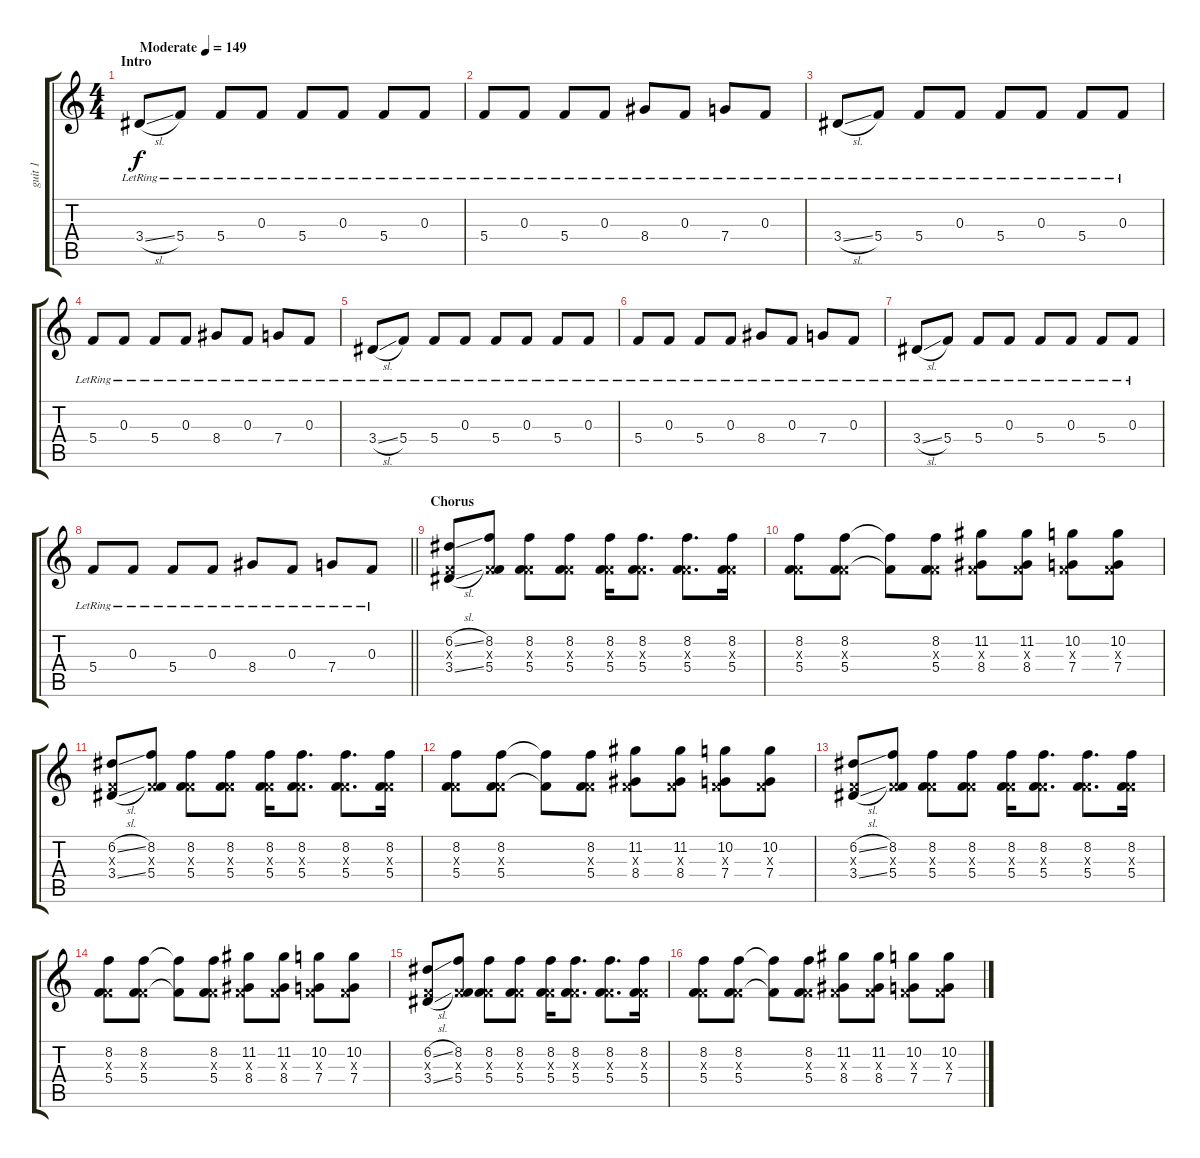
\track ("guit 1" "guit 1") {instrument distortionguitar}
\staff {score tabs}
\tuning (D4 A3 F3 C3 G2 C2) {hide}
\ts (4 4)
\section ("" "Intro")
\tempo (149 "Moderate")
\clef g2
\ks c
3.4{sl lr}.8{dy f instrument distortionguitar} 5.4{lr}.8 5.4{lr}.8 0.3{lr}.8 5.4{lr}.8 0.3{lr}.8 5.4{lr}.8 0.3{lr}.8 |
5.4{lr}.8 0.3{lr}.8 5.4{lr}.8 0.3{lr}.8 8.4{lr}.8 0.3{lr}.8 7.4{lr}.8 0.3{lr}.8 |
3.4{sl lr}.8 5.4{lr}.8 5.4{lr}.8 0.3{lr}.8 5.4{lr}.8 0.3{lr}.8 5.4{lr}.8 0.3{lr}.8 |
5.4{lr}.8 0.3{lr}.8 5.4{lr}.8 0.3{lr}.8 8.4{lr}.8 0.3{lr}.8 7.4{lr}.8 0.3{lr}.8 |
3.4{sl lr}.8 5.4{lr}.8 5.4{lr}.8 0.3{lr}.8 5.4{lr}.8 0.3{lr}.8 5.4{lr}.8 0.3{lr}.8 |
5.4{lr}.8 0.3{lr}.8 5.4{lr}.8 0.3{lr}.8 8.4{lr}.8 0.3{lr}.8 7.4{lr}.8 0.3{lr}.8 |
3.4{sl lr}.8 5.4{lr}.8 5.4{lr}.8 0.3{lr}.8 5.4{lr}.8 0.3{lr}.8 5.4{lr}.8 0.3{lr}.8 |
\barLineRight lightlight
5.4{lr}.8 0.3{lr}.8 5.4{lr}.8 0.3{lr}.8 8.4{lr}.8 0.3{lr}.8 7.4{lr}.8 0.3{lr}.8 |
\section ("" "Chorus")
(6.2{sl} 0.3{x} 3.4{sl}).8 (8.2 0.3{x} 5.4).8 (8.2 0.3{x} 5.4).8 (8.2 0.3{x} 5.4).8 (8.2 0.3{x} 5.4).16 (8.2 0.3{x} 5.4).8{d} (8.2 0.3{x} 5.4).8{d} (8.2 0.3{x} 5.4).16 |
(8.2 0.3{x} 5.4).8 (8.2 0.3{x} 5.4).8 (8.2{t} 5.4{t}).8 (8.2 0.3{x} 5.4).8 (11.2 0.3{x} 8.4).8 (11.2 0.3{x} 8.4).8 (10.2 0.3{x} 7.4).8 (10.2 0.3{x} 7.4).8 |
(6.2{sl} 0.3{x} 3.4{sl}).8 (8.2 0.3{x} 5.4).8 (8.2 0.3{x} 5.4).8 (8.2 0.3{x} 5.4).8 (8.2 0.3{x} 5.4).16 (8.2 0.3{x} 5.4).8{d} (8.2 0.3{x} 5.4).8{d} (8.2 0.3{x} 5.4).16 |
(8.2 0.3{x} 5.4).8 (8.2 0.3{x} 5.4).8 (8.2{t} 5.4{t}).8 (8.2 0.3{x} 5.4).8 (11.2 0.3{x} 8.4).8 (11.2 0.3{x} 8.4).8 (10.2 0.3{x} 7.4).8 (10.2 0.3{x} 7.4).8 |
(6.2{sl} 0.3{x} 3.4{sl}).8 (8.2 0.3{x} 5.4).8 (8.2 0.3{x} 5.4).8 (8.2 0.3{x} 5.4).8 (8.2 0.3{x} 5.4).16 (8.2 0.3{x} 5.4).8{d} (8.2 0.3{x} 5.4).8{d} (8.2 0.3{x} 5.4).16 |
(8.2 0.3{x} 5.4).8 (8.2 0.3{x} 5.4).8 (8.2{t} 5.4{t}).8 (8.2 0.3{x} 5.4).8 (11.2 0.3{x} 8.4).8 (11.2 0.3{x} 8.4).8 (10.2 0.3{x} 7.4).8 (10.2 0.3{x} 7.4).8 |
(6.2{sl} 0.3{x} 3.4{sl}).8 (8.2 0.3{x} 5.4).8 (8.2 0.3{x} 5.4).8 (8.2 0.3{x} 5.4).8 (8.2 0.3{x} 5.4).16 (8.2 0.3{x} 5.4).8{d} (8.2 0.3{x} 5.4).8{d} (8.2 0.3{x} 5.4).16 |
(8.2 0.3{x} 5.4).8 (8.2 0.3{x} 5.4).8 (8.2{t} 5.4{t}).8 (8.2 0.3{x} 5.4).8 (11.2 0.3{x} 8.4).8 (11.2 0.3{x} 8.4).8 (10.2 0.3{x} 7.4).8 (10.2 0.3{x} 7.4).8
